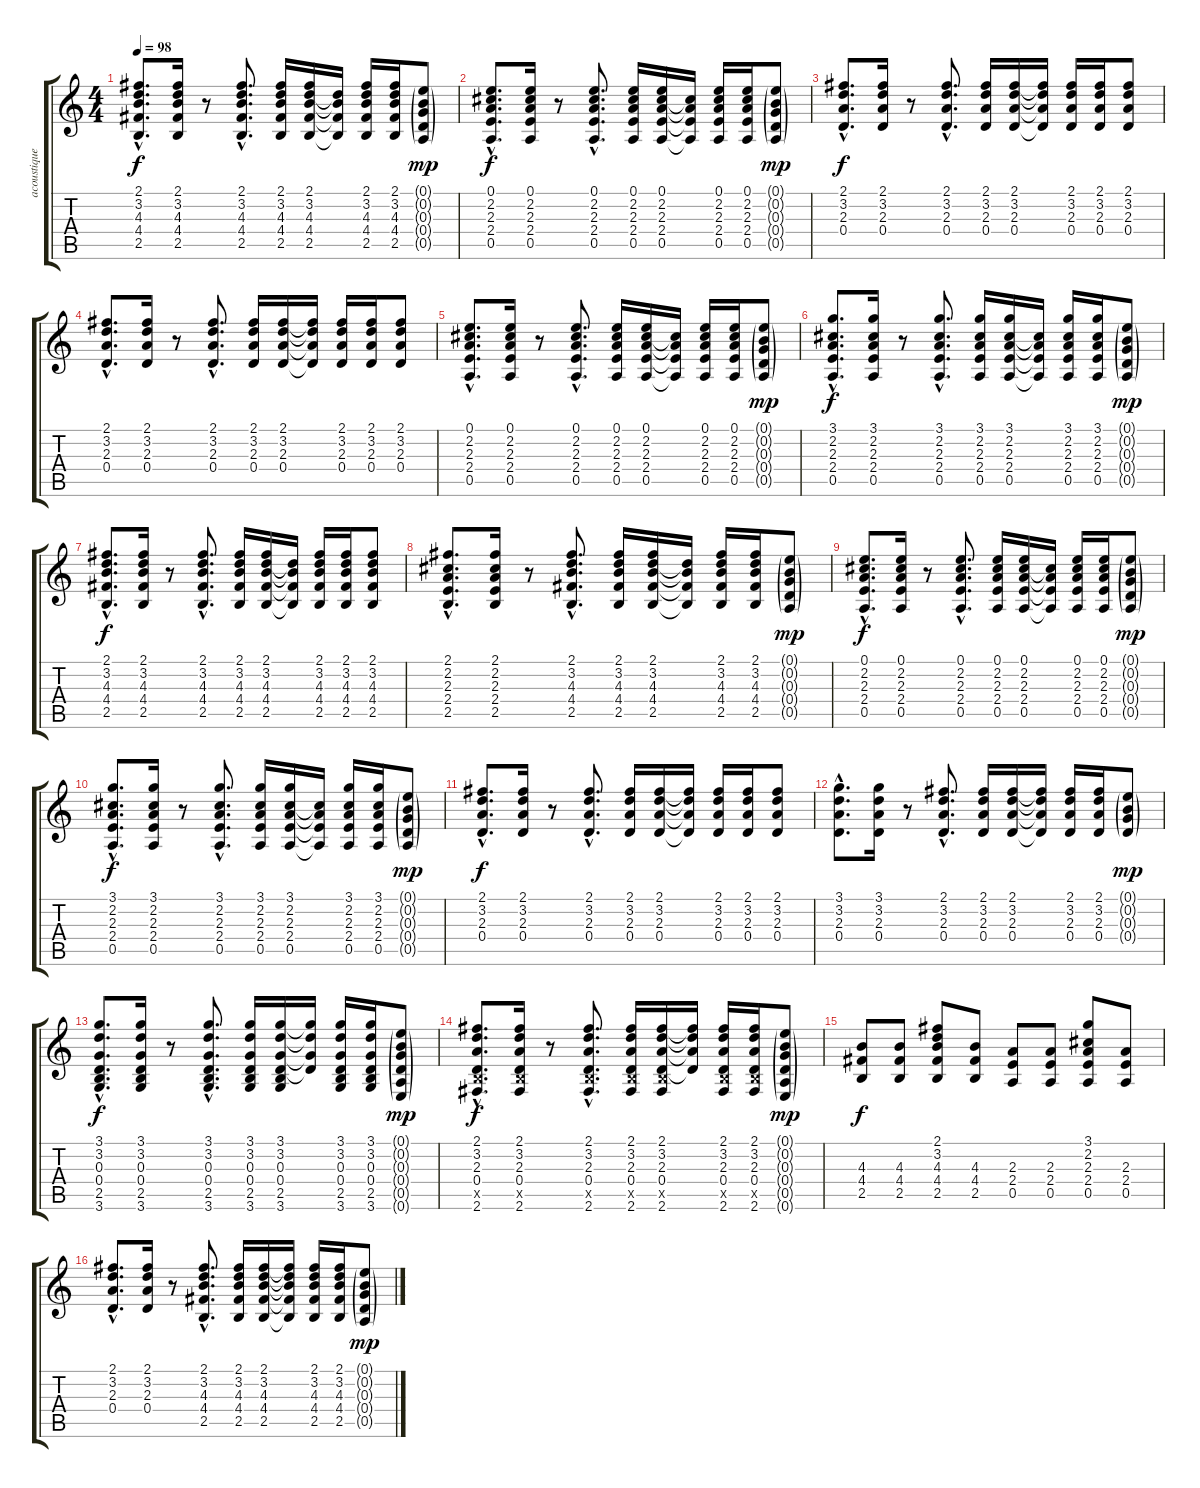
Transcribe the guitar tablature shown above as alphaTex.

\track ("acoustique" "acoustique") {instrument acousticguitarsteel}
\staff {score tabs}
\tuning (E4 B3 G3 D3 A2 E2) {hide}
\ts (4 4)
\tempo 98
\clef g2
\ks c
(2.1{hac} 3.2{hac} 4.3{hac} 4.4{hac} 2.5{hac}).8{d dy f} (2.1 3.2 4.3 4.4 2.5).16 r.8 (2.1{hac} 3.2{hac} 4.3{hac} 4.4{hac} 2.5{hac}).8{d} (2.1 3.2 4.3 4.4 2.5).16 (2.1 3.2 4.3 4.4 2.5).16 (3.2{t} 4.3{t} 4.4{t} 2.5{t}).16 (2.1 3.2 4.3 4.4 2.5).16 (2.1 3.2 4.3 4.4 2.5).16 (0.1{g} 0.2{g} 0.3{g} 0.4{g} 0.5{g}).8{dy mp} |
(0.1{hac} 2.2{hac} 2.3{hac} 2.4{hac} 0.5{hac}).8{d dy f} (0.1 2.2 2.3 2.4 0.5).16 r.8 (0.1{hac} 2.2{hac} 2.3{hac} 2.4{hac} 0.5{hac}).8{d} (0.1 2.2 2.3 2.4 0.5).16 (0.1 2.2 2.3 2.4 0.5).16 (2.2{t} 2.3{t} 2.4{t} 0.5{t}).16 (0.1 2.2 2.3 2.4 0.5).16 (0.1 2.2 2.3 2.4 0.5).16 (0.1{g} 0.2{g} 0.3{g} 0.4{g} 0.5{g}).8{dy mp} |
(2.1{hac} 3.2{hac} 2.3{hac} 0.4{hac}).8{d dy f} (2.1 3.2 2.3 0.4).16 r.8 (2.1{hac} 3.2{hac} 2.3{hac} 0.4{hac}).8{d} (2.1 3.2 2.3 0.4).16 (2.1 3.2 2.3 0.4).16 (2.1{t} 3.2{t} 2.3{t} 0.4{t}).16 (2.1 3.2 2.3 0.4).16 (2.1 3.2 2.3 0.4).16 (2.1 3.2 2.3 0.4).8 |
(2.1{hac} 3.2{hac} 2.3{hac} 0.4{hac}).8{d} (2.1 3.2 2.3 0.4).16 r.8 (2.1{hac} 3.2{hac} 2.3{hac} 0.4{hac}).8{d} (2.1 3.2 2.3 0.4).16 (2.1 3.2 2.3 0.4).16 (2.1{t} 3.2{t} 2.3{t} 0.4{t}).16 (2.1 3.2 2.3 0.4).16 (2.1 3.2 2.3 0.4).16 (2.1 3.2 2.3 0.4).8 |
(0.1{hac} 2.2{hac} 2.3{hac} 2.4{hac} 0.5{hac}).8{d} (0.1 2.2 2.3 2.4 0.5).16 r.8 (0.1{hac} 2.2{hac} 2.3{hac} 2.4{hac} 0.5{hac}).8{d} (0.1 2.2 2.3 2.4 0.5).16 (0.1 2.2 2.3 2.4 0.5).16 (2.2{t} 2.3{t} 2.4{t} 0.5{t}).16 (0.1 2.2 2.3 2.4 0.5).16 (0.1 2.2 2.3 2.4 0.5).16 (0.1{g} 0.2{g} 0.3{g} 0.4{g} 0.5{g}).8{dy mp} |
(3.1{hac} 2.2{hac} 2.3{hac} 2.4{hac} 0.5{hac}).8{d dy f} (3.1 2.2 2.3 2.4 0.5).16 r.8 (3.1{hac} 2.2{hac} 2.3{hac} 2.4{hac} 0.5{hac}).8{d} (3.1 2.2 2.3 2.4 0.5).16 (3.1 2.2 2.3 2.4 0.5).16 (2.2{t} 2.3{t} 2.4{t} 0.5{t}).16 (3.1 2.2 2.3 2.4 0.5).16 (3.1 2.2 2.3 2.4 0.5).16 (0.1{g} 0.2{g} 0.3{g} 0.4{g} 0.5{g}).8{dy mp} |
(2.1{hac} 3.2{hac} 4.3{hac} 4.4{hac} 2.5{hac}).8{d dy f} (2.1 3.2 4.3 4.4 2.5).16 r.8 (2.1{hac} 3.2{hac} 4.3{hac} 4.4{hac} 2.5{hac}).8{d} (2.1 3.2 4.3 4.4 2.5).16 (2.1 3.2 4.3 4.4 2.5).16 (3.2{t} 4.3{t} 4.4{t} 2.5{t}).16 (2.1 3.2 4.3 4.4 2.5).16 (2.1 3.2 4.3 4.4 2.5).16 (2.1 3.2 4.3 4.4 2.5).8 |
(2.1{hac} 2.2{hac} 2.3{hac} 2.4{hac} 2.5{hac}).8{d} (2.1 2.2 2.3 2.4 2.5).16 r.8 (2.1{hac} 3.2{hac} 4.3{hac} 4.4{hac} 2.5{hac}).8{d} (2.1 3.2 4.3 4.4 2.5).16 (2.1 3.2 4.3 4.4 2.5).16 (3.2{t} 4.3{t} 4.4{t} 2.5{t}).16 (2.1 3.2 4.3 4.4 2.5).16 (2.1 3.2 4.3 4.4 2.5).16 (0.1{g} 0.2{g} 0.3{g} 0.4{g} 0.5{g}).8{dy mp} |
(0.1{hac} 2.2{hac} 2.3{hac} 2.4{hac} 0.5{hac}).8{d dy f} (0.1 2.2 2.3 2.4 0.5).16 r.8 (0.1{hac} 2.2{hac} 2.3{hac} 2.4{hac} 0.5{hac}).8{d} (0.1 2.2 2.3 2.4 0.5).16 (0.1 2.2 2.3 2.4 0.5).16 (2.2{t} 2.3{t} 2.4{t} 0.5{t}).16 (0.1 2.2 2.3 2.4 0.5).16 (0.1 2.2 2.3 2.4 0.5).16 (0.1{g} 0.2{g} 0.3{g} 0.4{g} 0.5{g}).8{dy mp} |
(3.1{hac} 2.2{hac} 2.3{hac} 2.4{hac} 0.5{hac}).8{d dy f} (3.1 2.2 2.3 2.4 0.5).16 r.8 (3.1{hac} 2.2{hac} 2.3{hac} 2.4{hac} 0.5{hac}).8{d} (3.1 2.2 2.3 2.4 0.5).16 (3.1 2.2 2.3 2.4 0.5).16 (2.2{t} 2.3{t} 2.4{t} 0.5{t}).16 (3.1 2.2 2.3 2.4 0.5).16 (3.1 2.2 2.3 2.4 0.5).16 (0.1{g} 0.2{g} 0.3{g} 0.4{g} 0.5{g}).8{dy mp} |
(2.1{hac} 3.2{hac} 2.3{hac} 0.4{hac}).8{d dy f} (2.1 3.2 2.3 0.4).16 r.8 (2.1{hac} 3.2{hac} 2.3{hac} 0.4{hac}).8{d} (2.1 3.2 2.3 0.4).16 (2.1 3.2 2.3 0.4).16 (2.1{t} 3.2{t} 2.3{t} 0.4{t}).16 (2.1 3.2 2.3 0.4).16 (2.1 3.2 2.3 0.4).16 (2.1 3.2 2.3 0.4).8 |
(3.1{hac} 3.2{hac} 2.3{hac} 0.4{hac}).8{d} (3.1 3.2 2.3 0.4).16 r.8 (2.1{hac} 3.2{hac} 2.3{hac} 0.4{hac}).8{d} (2.1 3.2 2.3 0.4).16 (2.1 3.2 2.3 0.4).16 (2.1{t} 3.2{t} 2.3{t} 0.4{t}).16 (2.1 3.2 2.3 0.4).16 (2.1 3.2 2.3 0.4).16 (0.1{g} 0.2{g} 0.3{g} 0.4{g}).8{dy mp} |
(3.1{hac} 3.2{hac} 0.3{hac} 0.4{hac} 2.5{hac} 3.6{hac}).8{d dy f} (3.1 3.2 0.3 0.4 2.5 3.6).16 r.8 (3.1{hac} 3.2{hac} 0.3{hac} 0.4{hac} 2.5{hac} 3.6{hac}).8{d} (3.1 3.2 0.3 0.4 2.5 3.6).16 (3.1 3.2 0.3 0.4 2.5 3.6).16 (3.1{t} 3.2{t} 0.3{t} 0.4{t}).16 (3.1 3.2 0.3 0.4 2.5 3.6).16 (3.1 3.2 0.3 0.4 2.5 3.6).16 (0.1{g} 0.2{g} 0.3{g} 0.4{g} 0.5{g} 0.6{g}).8{dy mp} |
(2.1{hac} 3.2{hac} 2.3{hac} 0.4{hac} 2.5{hac x} 2.6{hac}).8{d dy f} (2.1 3.2 2.3 0.4 2.5{x} 2.6).16 r.8 (2.1{hac} 3.2{hac} 2.3{hac} 0.4{hac} 2.5{hac x} 2.6{hac}).8{d} (2.1 3.2 2.3 0.4 2.5{x} 2.6).16 (2.1 3.2 2.3 0.4 2.5{x} 2.6).16 (2.1{t} 3.2{t} 2.3{t} 0.4{t}).16 (2.1 3.2 2.3 0.4 2.5{x} 2.6).16 (2.1 3.2 2.3 0.4 2.5{x} 2.6).16 (0.1{g} 0.2{g} 0.3{g} 0.4{g} 0.5{g} 0.6{g}).8{dy mp} |
(4.3 4.4 2.5).8{dy f} (4.3 4.4 2.5).8 (2.1 3.2 4.3 4.4 2.5).8 (4.3 4.4 2.5).8 (2.3 2.4 0.5).8 (2.3 2.4 0.5).8 (3.1 2.2 2.3 2.4 0.5).8 (2.3 2.4 0.5).8 |
(2.1{hac} 3.2{hac} 2.3{hac} 0.4{hac}).8{d} (2.1 3.2 2.3 0.4).16 r.8 (2.1{hac} 3.2{hac} 4.3{hac} 4.4{hac} 2.5{hac}).8{d} (2.1 3.2 4.3 4.4 2.5).16 (2.1 3.2 4.3 4.4 2.5).16 (2.1{t} 3.2{t} 4.3{t} 4.4{t} 2.5{t}).16 (2.1 3.2 4.3 4.4 2.5).16 (2.1 3.2 4.3 4.4 2.5).16 (0.1{g} 0.2{g} 0.3{g} 0.4{g} 0.5{g}).8{dy mp}
